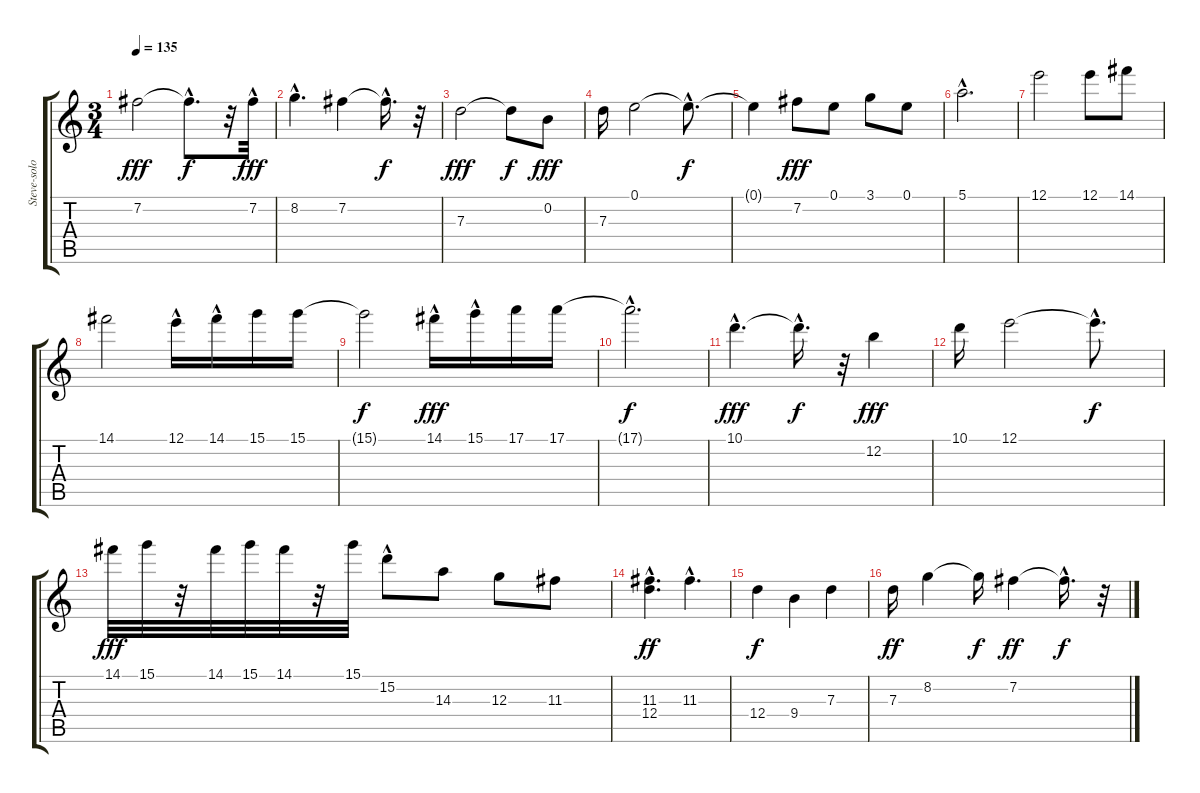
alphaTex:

\track ("Steve-solo" "Steve-solo") {instrument overdrivenguitar}
\staff {score tabs}
\tuning (E4 B3 G3 D3 A2 E2) {hide}
\ts (3 4)
\tempo 135
\clef g2
\ks c
7.2.2{dy fff} 7.2{hac t}.8{d dy f} r.32 7.2{hac}.32{dy fff} |
8.2{hac}.4{d} 7.2.4 7.2{hac t}.16{d dy f} r.32 |
7.3.2{dy fff} 7.3{t}.8{dy f} 0.2.8{dy fff} |
7.3.16 0.1.2 0.1{hac t}.8{d dy f} |
0.1{t}.4 7.2.8{dy fff} 0.1.8 3.1.8 0.1.8 |
5.1{hac}.2{d} |
12.1.2 12.1.8 14.1.8 |
14.1.2 12.1{hac}.16 14.1{hac}.16 15.1.16 15.1.16 |
15.1{t}.2{dy f} 14.1{hac}.16{dy fff} 15.1{hac}.16 17.1.16 17.1.16 |
17.1{hac t}.2{d dy f} |
10.1{hac}.4{d dy fff} 10.1{hac t}.16{d dy f} r.32 12.2.4{dy fff} |
10.1.16 12.1.2 12.1{hac t}.8{d dy f} |
14.1.32{dy fff} 15.1.32 r.32 14.1.32 15.1.32 14.1.32 r.32 15.1.32 15.2{hac}.8 14.3.8 12.3.8 11.3.8 |
(11.3 12.4{hac}).4{d dy ff} 11.3{hac}.4{d} |
12.4.4{dy f} 9.4.4 7.3.4 |
7.3.16{dy ff} 8.2.4 8.2{t}.16{dy f} 7.2.4{dy ff} 7.2{hac t}.16{d dy f} r.32
